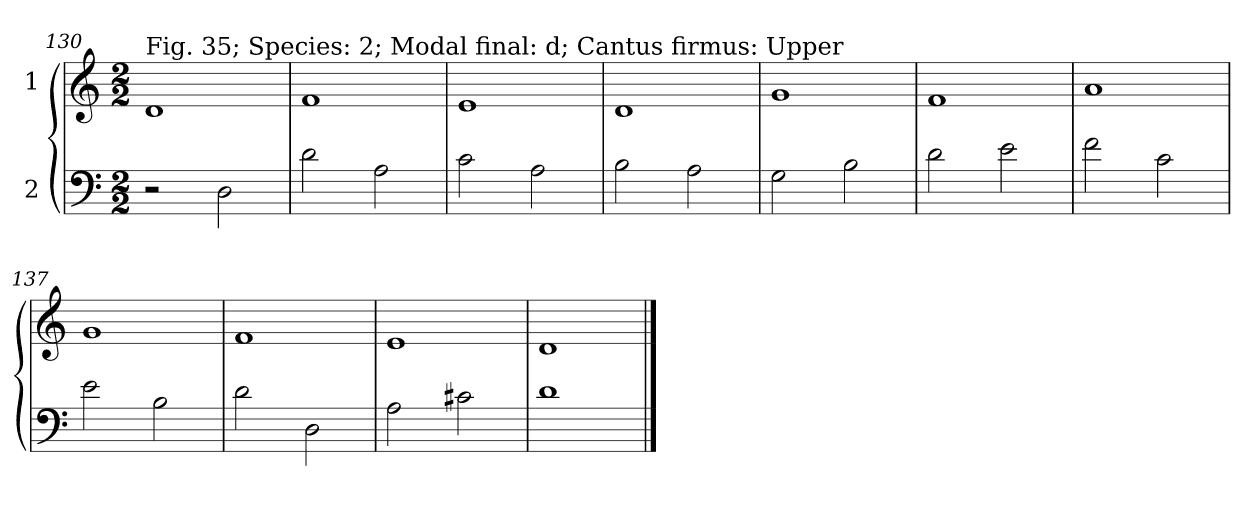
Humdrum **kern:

**kern	**kern
*part2	*part1
*staff2	*staff1
*I"2	*I"1
!!LO:LB:g=z
*clefF4	*clefG2
*k[]	*k[]
*M2/2	*M2/2
=130	=130
!	!LO:TX:a:t=Fig. 35; Species&colon; 2; Modal final&colon; d; Cantus firmus&colon; Upper
2r	1d
2D\	.
=131	=131
2d\	1f
2A\	.
=132	=132
2c\	1e
2A\	.
=133	=133
2B\	1d
2A\	.
=134	=134
2G\	1g
2B\	.
!!LO:LB:g=z
=135	=135
2d\	1f
2e\	.
=136	=136
2f\	1a
2c\	.
=137	=137
2e\	1g
2B\	.
=138	=138
2d\	1f
2D\	.
=139	=139
2A\	1e
2c#X\	.
=140	=140
1d	1d
==	==
*-	*-
